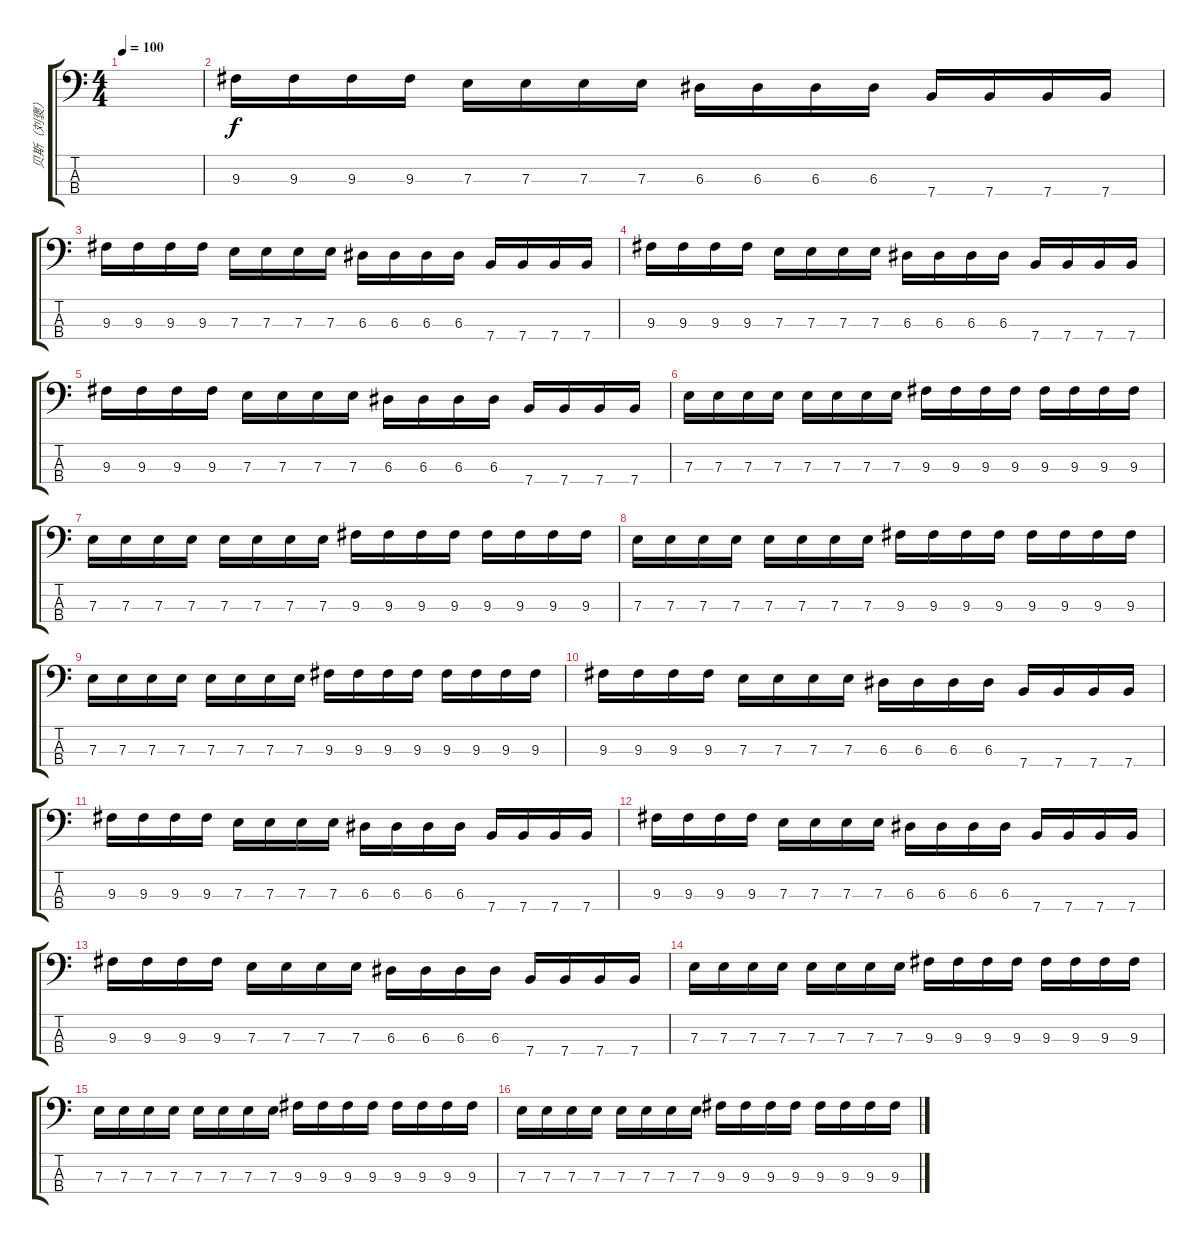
\track ("贝斯（刘褒）" "贝斯（刘褒）") {instrument electricbassfinger}
\staff {score tabs}
\tuning (G2 D2 A1 E1) {hide}
\ts (4 4)
\tempo 100
\clef f4
\ks c
|
9.3.16 9.3.16 9.3.16 9.3.16 7.3.16 7.3.16 7.3.16 7.3.16 6.3.16 6.3.16 6.3.16 6.3.16 7.4.16 7.4.16 7.4.16 7.4.16 |
9.3.16 9.3.16 9.3.16 9.3.16 7.3.16 7.3.16 7.3.16 7.3.16 6.3.16 6.3.16 6.3.16 6.3.16 7.4.16 7.4.16 7.4.16 7.4.16 |
9.3.16 9.3.16 9.3.16 9.3.16 7.3.16 7.3.16 7.3.16 7.3.16 6.3.16 6.3.16 6.3.16 6.3.16 7.4.16 7.4.16 7.4.16 7.4.16 |
9.3.16 9.3.16 9.3.16 9.3.16 7.3.16 7.3.16 7.3.16 7.3.16 6.3.16 6.3.16 6.3.16 6.3.16 7.4.16 7.4.16 7.4.16 7.4.16 |
7.3.16 7.3.16 7.3.16 7.3.16 7.3.16 7.3.16 7.3.16 7.3.16 9.3.16 9.3.16 9.3.16 9.3.16 9.3.16 9.3.16 9.3.16 9.3.16 |
7.3.16 7.3.16 7.3.16 7.3.16 7.3.16 7.3.16 7.3.16 7.3.16 9.3.16 9.3.16 9.3.16 9.3.16 9.3.16 9.3.16 9.3.16 9.3.16 |
7.3.16 7.3.16 7.3.16 7.3.16 7.3.16 7.3.16 7.3.16 7.3.16 9.3.16 9.3.16 9.3.16 9.3.16 9.3.16 9.3.16 9.3.16 9.3.16 |
7.3.16 7.3.16 7.3.16 7.3.16 7.3.16 7.3.16 7.3.16 7.3.16 9.3.16 9.3.16 9.3.16 9.3.16 9.3.16 9.3.16 9.3.16 9.3.16 |
9.3.16 9.3.16 9.3.16 9.3.16 7.3.16 7.3.16 7.3.16 7.3.16 6.3.16 6.3.16 6.3.16 6.3.16 7.4.16 7.4.16 7.4.16 7.4.16 |
9.3.16 9.3.16 9.3.16 9.3.16 7.3.16 7.3.16 7.3.16 7.3.16 6.3.16 6.3.16 6.3.16 6.3.16 7.4.16 7.4.16 7.4.16 7.4.16 |
9.3.16 9.3.16 9.3.16 9.3.16 7.3.16 7.3.16 7.3.16 7.3.16 6.3.16 6.3.16 6.3.16 6.3.16 7.4.16 7.4.16 7.4.16 7.4.16 |
9.3.16 9.3.16 9.3.16 9.3.16 7.3.16 7.3.16 7.3.16 7.3.16 6.3.16 6.3.16 6.3.16 6.3.16 7.4.16 7.4.16 7.4.16 7.4.16 |
7.3.16 7.3.16 7.3.16 7.3.16 7.3.16 7.3.16 7.3.16 7.3.16 9.3.16 9.3.16 9.3.16 9.3.16 9.3.16 9.3.16 9.3.16 9.3.16 |
7.3.16 7.3.16 7.3.16 7.3.16 7.3.16 7.3.16 7.3.16 7.3.16 9.3.16 9.3.16 9.3.16 9.3.16 9.3.16 9.3.16 9.3.16 9.3.16 |
7.3.16 7.3.16 7.3.16 7.3.16 7.3.16 7.3.16 7.3.16 7.3.16 9.3.16 9.3.16 9.3.16 9.3.16 9.3.16 9.3.16 9.3.16 9.3.16
